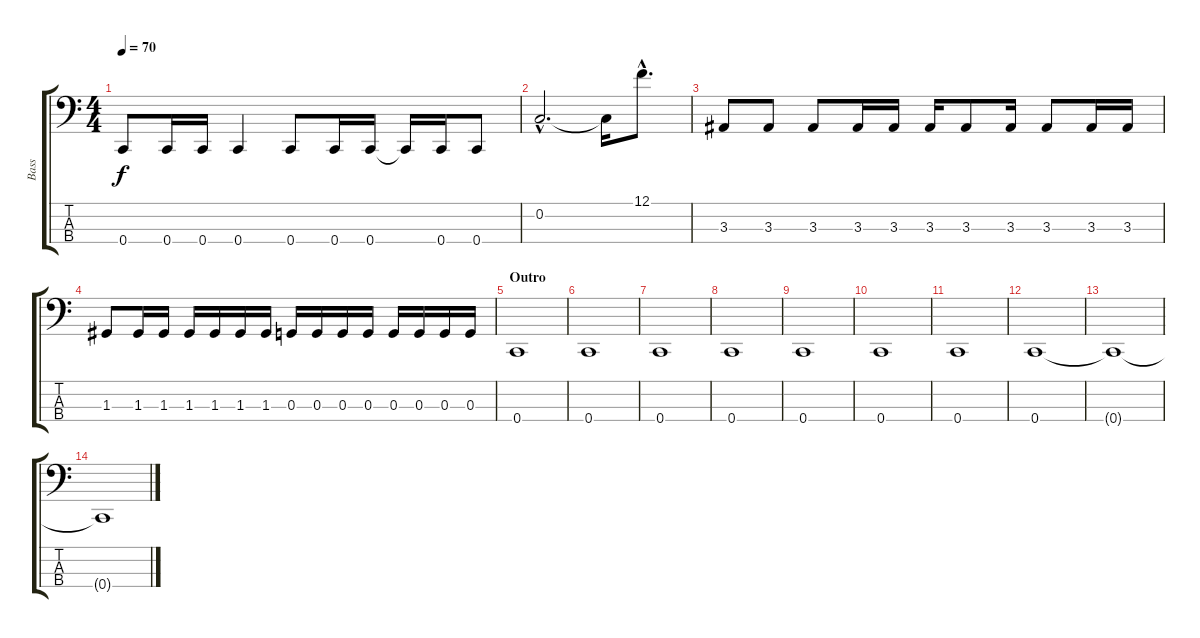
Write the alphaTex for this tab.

\track ("Bass" "Bass") {instrument slapbass1}
\staff {score tabs}
\tuning (F2 C2 G1 C1) {hide}
\ts (4 4)
\tempo 70
\clef f4
\ks c
0.4.8{dy f} 0.4.16 0.4.16 0.4.4 0.4.8 0.4.16 0.4.16 0.4{t}.16 0.4.16 0.4.8 |
0.2{hac}.2{d} 0.2{t}.16 12.1{hac}.8{d} |
3.3.8 3.3.8 3.3.8 3.3.16 3.3.16 3.3.16 3.3.8 3.3.16 3.3.8 3.3.16 3.3.16 |
1.3.8 1.3.16 1.3.16 1.3.16 1.3.16 1.3.16 1.3.16 0.3.16 0.3.16 0.3.16 0.3.16 0.3.16 0.3.16 0.3.16 0.3.16 |
\section ("" "Outro")
0.4.1 |
0.4.1 |
0.4.1 |
0.4.1 |
0.4.1 |
0.4.1 |
0.4.1 |
0.4.1 |
0.4{t}.1{volume 0} |
0.4{t}.1
